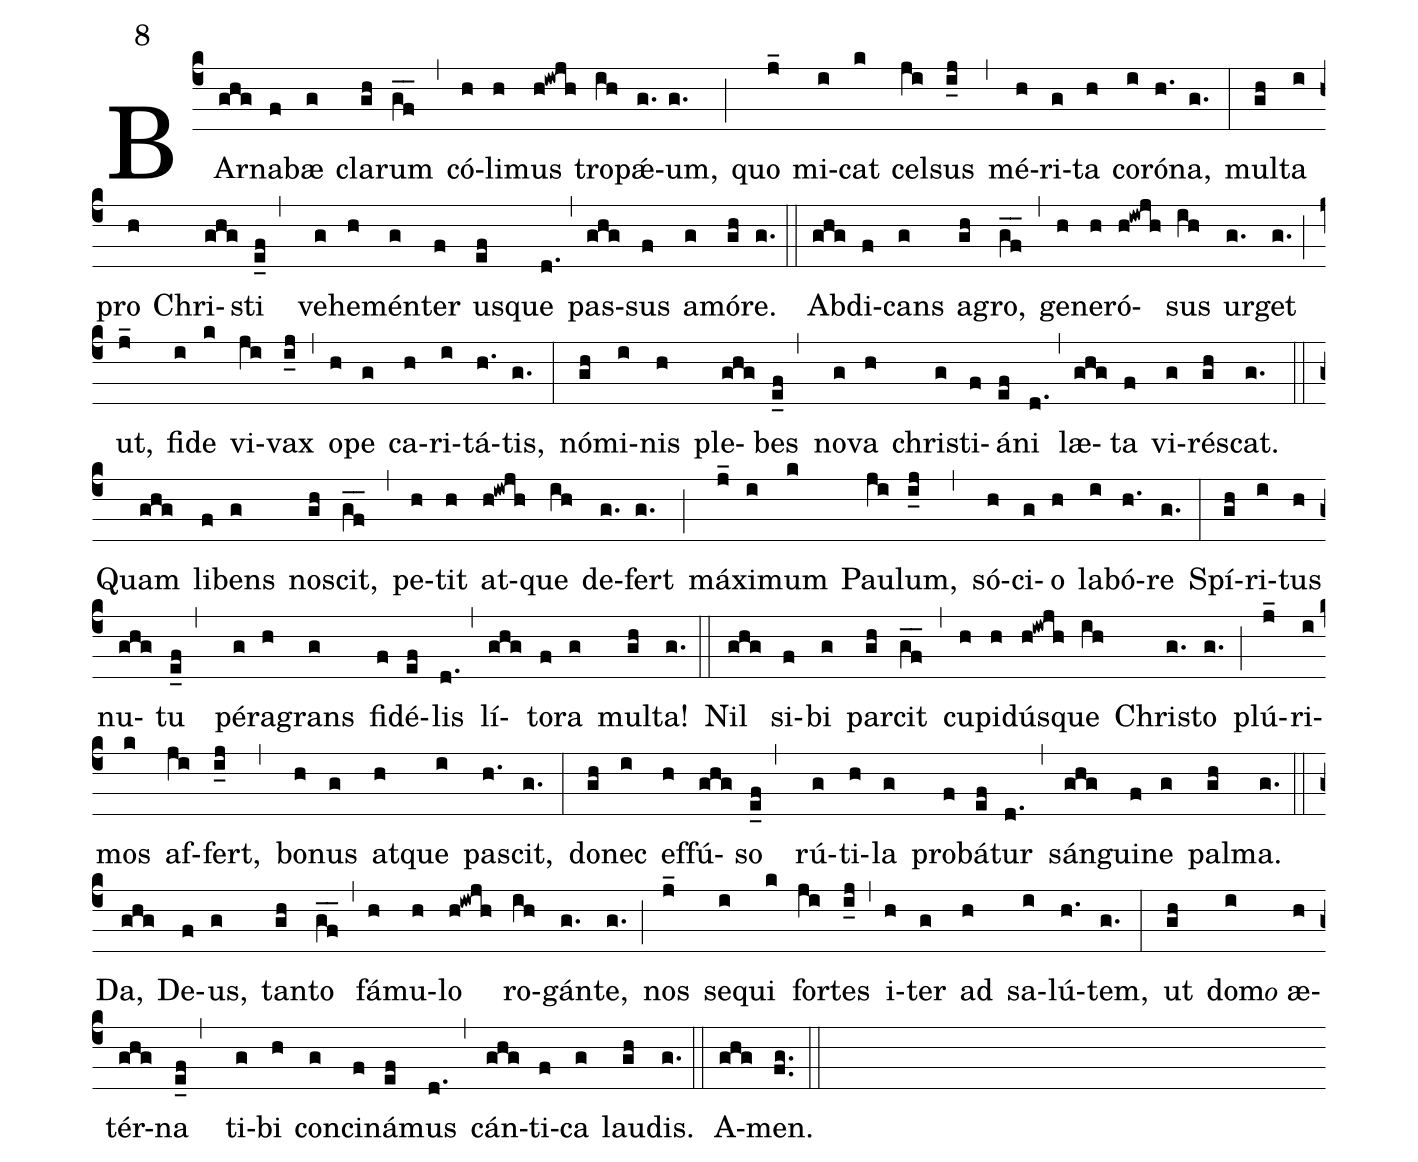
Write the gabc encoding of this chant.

mode: 8;
%%
(c4)
BAr(ghg)na(f)bæ(g) cla(gh)rum(gf__) (,)
có(h)li(h)mus(h!iwjh) tro(ih)pǽ(g.)um,(g.) (;)
quo(j_) mi(i)cat(k) cel(ji)sus(i_j) (,)
mé(h)ri(g)ta(h) co(i)ró(h.)na,(g.) (:)
mul(gh)ta(i) pro(h) Chri(ghg)sti(e_f,) ve(g)he(h)mén(g)ter(f) us(ef)que(d.) (,)
pas(ghg)sus(f) a(g)mó(gh)re.(g.) (::)

Ab(ghg)di(f)cans(g) a(gh)gro,(gf__) (,)
ge(h)ne(h)ró(h!iwjh)sus(ih) ur(g.)get(g.) (;)
ut,(j_) fi(i)de(k) vi(ji)vax(i_j) (,)
o(h)pe(g) ca(h)ri(i)tá(h.)tis,(g.) (:)
nó(gh)mi(i)nis(h) ple(ghg)bes(e_f,) no(g)va(h) chri(g)sti(f)á(ef)ni(d.) (,)
læ(ghg)ta(f) vi(g)ré(gh)scat.(g.) (::)

Quam(ghg) li(f)bens(g) no(gh)scit,(gf__) (,)
pe(h)tit(h) at(h!iwjh)que(ih) de(g.)fert(g.) (;)
má(j_)xi(i)mum(k) Pau(ji)lum,(i_j) (,)
só(h)ci(g)o(h) la(i)bó(h.)re(g.) (:)
Spí(gh)ri(i)tus(h) nu(ghg)tu(e_f,) pé(g)ra(h)grans(g) fi(f)dé(ef)lis(d.) (,)
lí(ghg)to(f)ra(g) mul(gh)ta!(g.) (::)

Nil(ghg) si(f)bi(g) par(gh)cit(gf__) (,)
cu(h)pi(h)dús(h!iwjh)que(ih) Chri(g.)sto(g.) (;)
plú(j_)ri(i)mos(k) af(ji)fert,(i_j) (,)
bo(h)nus(g) at(h)que(i) pa(h.)scit,(g.) (:)
do(gh)nec(i) ef(h)fú(ghg)so(e_f,) rú(g)ti(h)la(g) pro(f)bá(ef)tur(d.) (,)
sán(ghg)gui(f)ne(g) pal(gh)ma.(g.) (::)

Da,(ghg) De(f)us,(g) tan(gh)to(gf__) (,)
fá(h)mu(h)lo(h!iwjh) ro(ih)gán(g.)te,(g.) (;)
nos(j_) se(i)qui(k) for(ji)tes(i_j) (,)
i(h)ter(g) ad(h) sa(i)lú(h.)tem,(g.) (:)
ut(gh) do(i)m<e>o</e> {æ}(h)tér(ghg)na(e_f,) ti(g)bi(h) con(g)ci(f)ná(ef)mus(d.) (,)
cán(ghg)ti(f)ca(g) lau(gh)dis.(g.) (::)

A(ghg)men.(fg..) (::)
